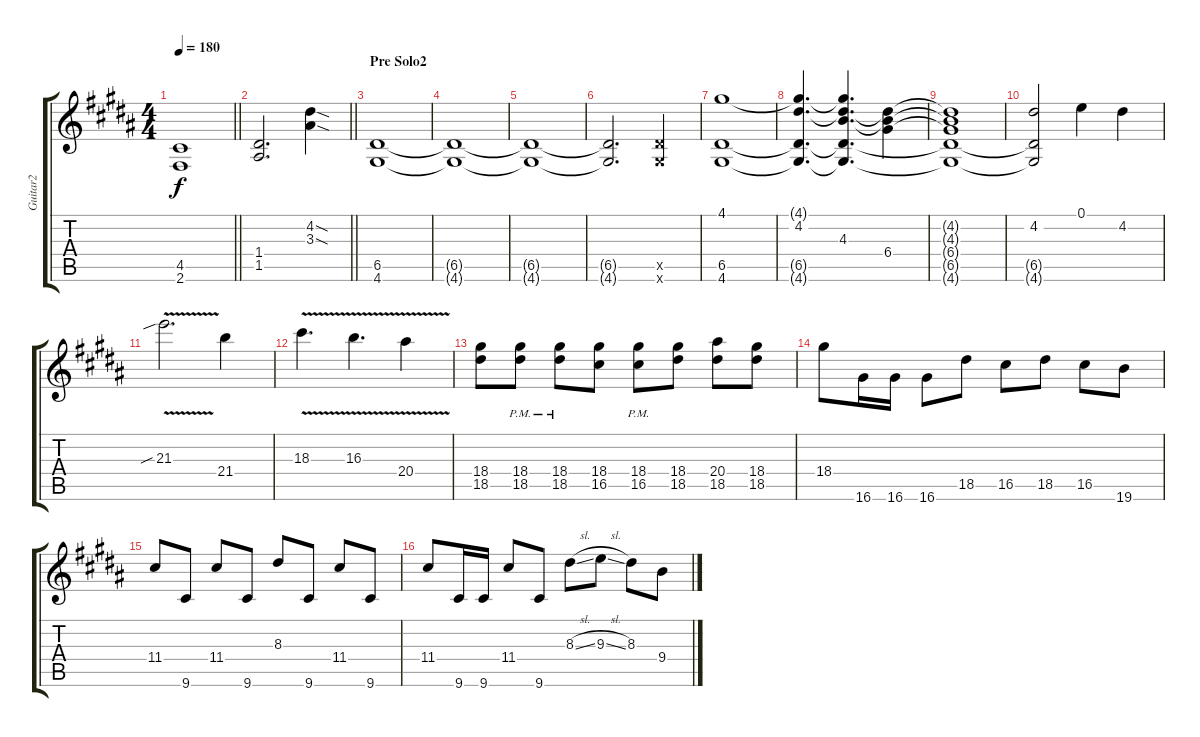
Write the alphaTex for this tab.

\track ("Guitar2" "Guitar2") {instrument overdrivenguitar}
\staff {score tabs}
\tuning (E4 B3 G3 D3 A2 E2) {hide}
\ts (4 4)
\tempo 180
\clef g2
\barLineRight lightlight
\ks g#minor
(4.5 2.6).1{dy f} |
\barLineRight lightlight
(1.4 1.5).2{d} (4.2{sod} 3.3{sod}).4 |
\section ("" "Pre Solo2")
(6.5 4.6).1 |
(6.5{t} 4.6{t}).1 |
(6.5{t} 4.6{t}).1 |
(6.5{t} 4.6{t}).2{d} (6.5{x} 4.6{x}).4 |
(4.1 6.5 4.6).1 |
(4.1{t} 4.2 6.5{t} 4.6{t}).4{d} (4.1{t} 4.2{t} 4.3 6.5{t} 4.6{t}).4{d} (4.2{t} 4.3{t} 6.4).4 |
(4.2{t} 4.3{t} 6.4{t} 6.5{t} 4.6{t}).1 |
(4.2 6.5{t} 4.6{t}).2 0.1.4 4.2.4 |
21.3{v sib}.2{d instrument overdrivenguitar} 21.4.4 |
18.3{v}.4{d} 16.3{v}.4{d} 20.4{v}.4 |
(18.4 18.5).8 (18.4{pm} 18.5{pm}).8 (18.4{pm} 18.5{pm}).8 (18.4 16.5).8 (18.4{pm} 16.5{pm}).8 (18.4 18.5).8 (20.4 18.5).8 (18.4 18.5).8 |
18.4.8 16.6.16 16.6.16 16.6.8 18.5.8 16.5.8 18.5.8 16.5.8 19.6.8 |
11.4.8 9.6.8 11.4.8 9.6.8 8.3.8 9.6.8 11.4.8 9.6.8 |
11.4.8 9.6.16 9.6.16 11.4.8 9.6.8 8.3{sl}.8 9.3{sl}.8 8.3.8 9.4{sl}.8
